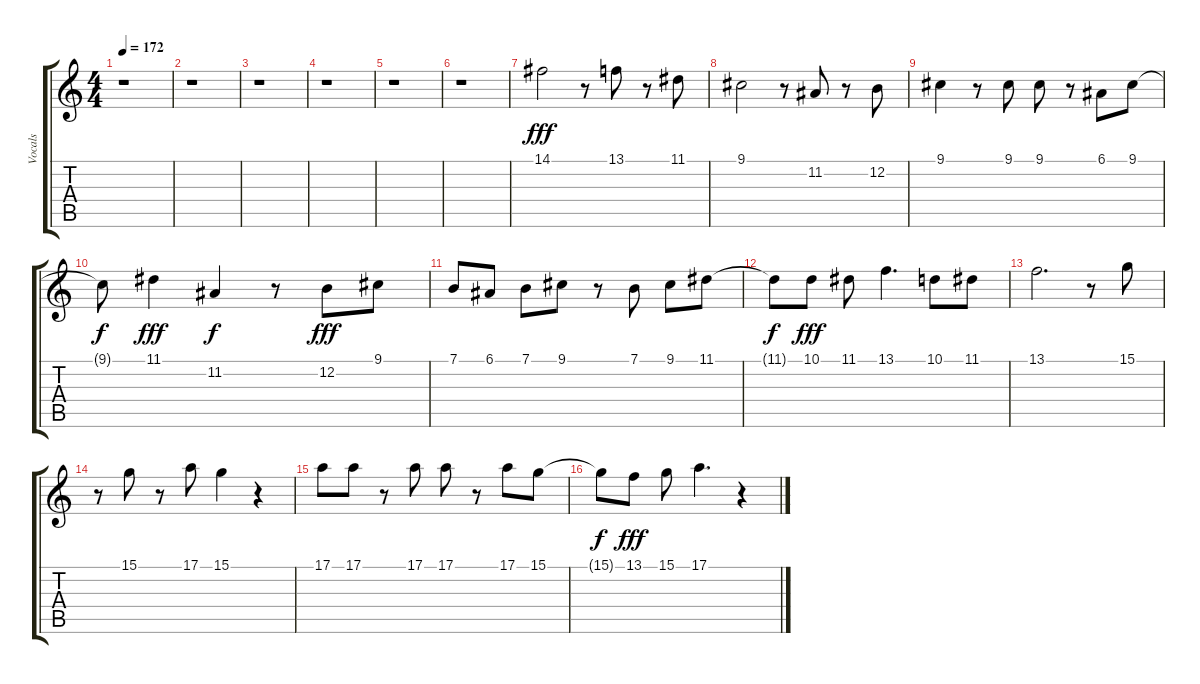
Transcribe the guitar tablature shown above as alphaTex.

\track ("Vocals" "Vocals") {instrument lead1square}
\staff {score tabs}
\tuning (E4 B3 G3 D3 A2 E2) {hide}
\ts (4 4)
\tempo 172
\clef g2
\ks c
r.1{dy fff} |
r.1 |
r.1 |
r.1 |
r.1 |
r.1 |
14.1.2 r.8 13.1.8 r.8 11.1.8 |
9.1.2 r.8 11.2.8 r.8 12.2.8 |
9.1.4 r.8 9.1.8 9.1.8 r.8 6.1.8 9.1.8 |
9.1{t}.8{dy f} 11.1.4{dy fff} 11.2.4{dy f} r.8 12.2.8{dy fff} 9.1.8 |
7.1.8 6.1.8 7.1.8 9.1.8 r.8 7.1.8 9.1.8 11.1.8 |
11.1{t}.8{dy f} 10.1.8{dy fff} 11.1.8 13.1.4{d} 10.1.8 11.1.8 |
13.1.2{d} r.8 15.1.8 |
r.8 15.1.8 r.8 17.1.8 15.1.4 r.4 |
17.1.8 17.1.8 r.8 17.1.8 17.1.8 r.8 17.1.8 15.1.8 |
15.1{t}.8{dy f} 13.1.8{dy fff} 15.1.8 17.1.4{d} r.4
